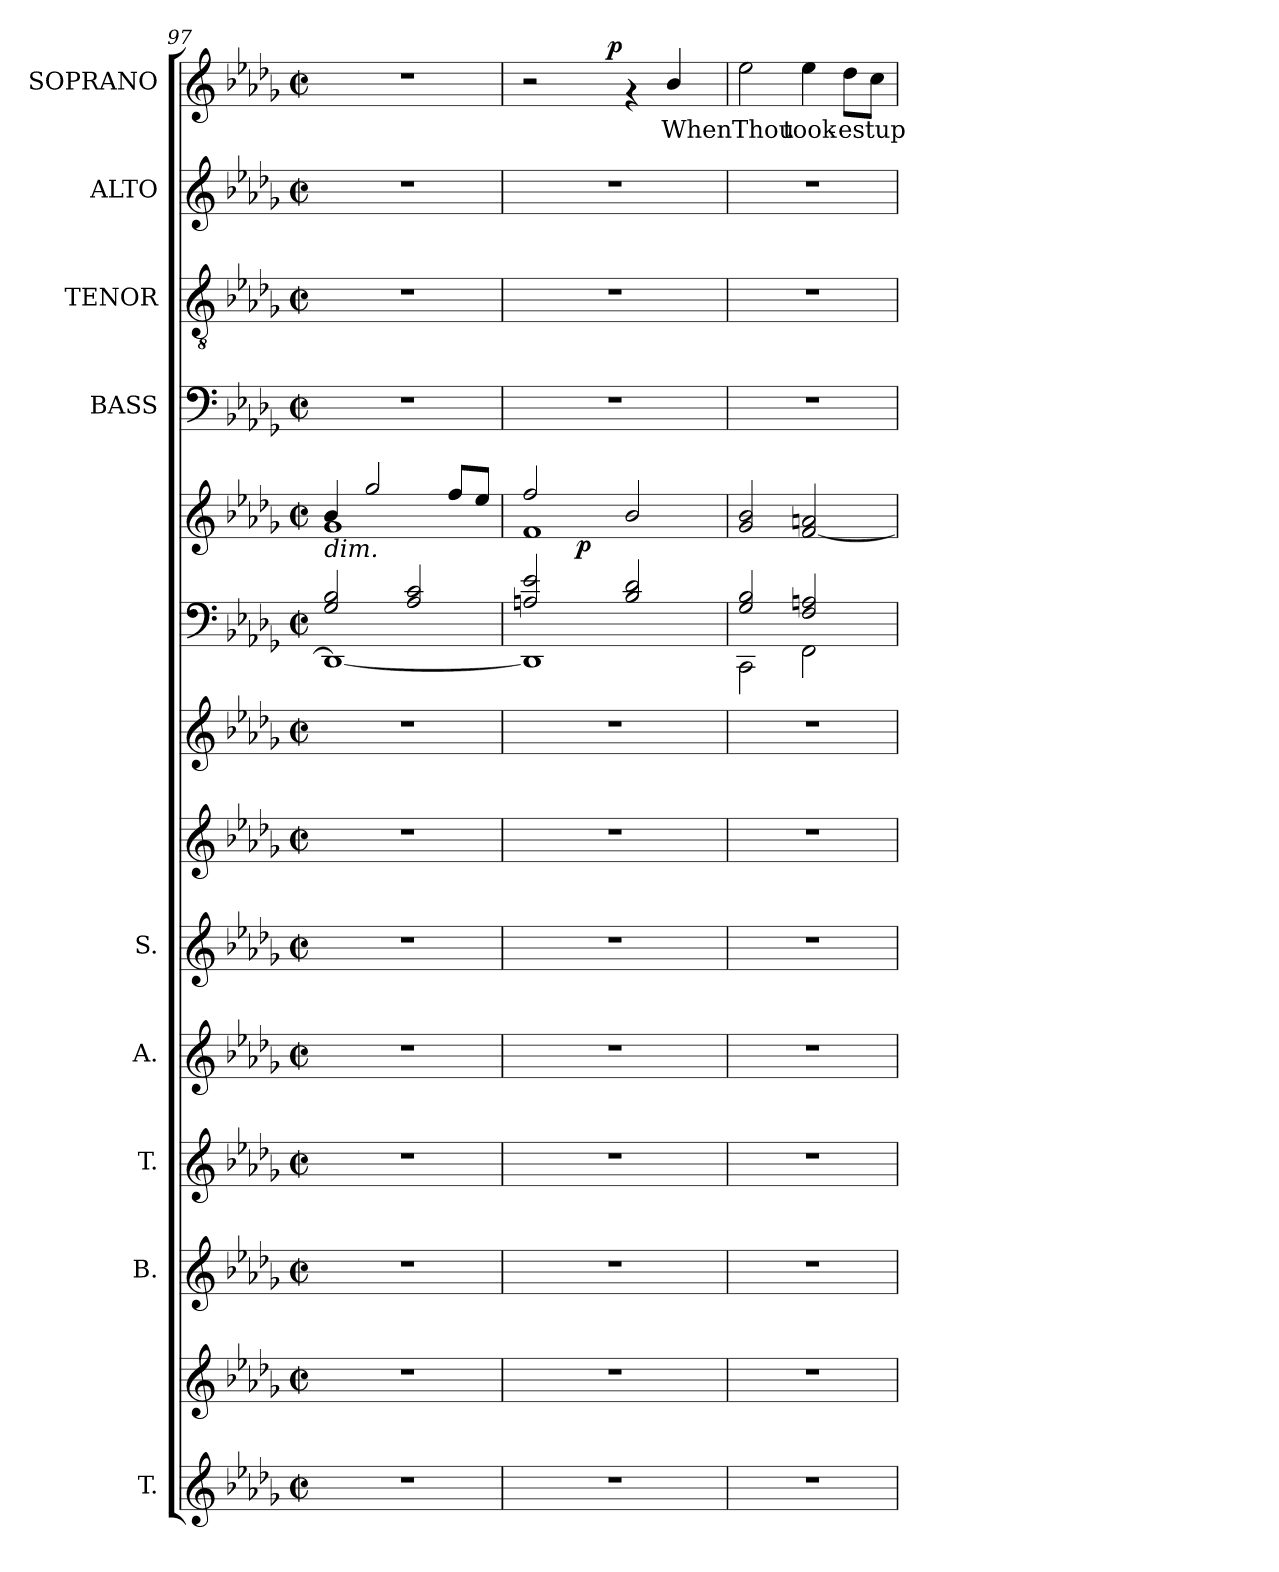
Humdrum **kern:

**kern	**kern	**kern	**kern	**kern	**kern	**kern	**kern	**kern	**kern	**dynam	**kern	**kern	**kern	**kern	**text	**dynam
*part13	*part13	*part12	*part11	*part10	*part9	*part8	*part7	*part6	*part5	*part5	*part4	*part3	*part2	*part1	*part1	*part1
*staff14	*staff13	*staff12	*staff11	*staff10	*staff9	*staff8	*staff7	*staff6	*staff5	*staff5	*staff4	*staff3	*staff2	*staff1	*staff1	*staff1
*I"T.	*	*I"B.	*I"T.	*I"A.	*I"S.	*	*	*	*	*	*I"BASS	*I"TENOR	*I"ALTO	*I"SOPRANO	*	*
*	*	*	*	*	*	*	*	*	*	*	*I'B.	*I'T.	*I'A.	*I'S.	*	*
*clefG2	*clefG2	*clefG2	*clefG2	*clefG2	*clefG2	*clefG2	*clefG2	*clefF4	*clefG2	*	*clefF4	*clefGv2	*clefG2	*clefG2	*	*
*k[b-e-a-d-g-]	*k[b-e-a-d-g-]	*k[b-e-a-d-g-]	*k[b-e-a-d-g-]	*k[b-e-a-d-g-]	*k[b-e-a-d-g-]	*k[b-e-a-d-g-]	*k[b-e-a-d-g-]	*k[b-e-a-d-g-]	*k[b-e-a-d-g-]	*	*k[b-e-a-d-g-]	*k[b-e-a-d-g-]	*k[b-e-a-d-g-]	*k[b-e-a-d-g-]	*	*
*D-:	*D-:	*D-:	*D-:	*D-:	*D-:	*D-:	*D-:	*D-:	*D-:	*	*D-:	*D-:	*D-:	*D-:	*	*
*M2/2	*M2/2	*M2/2	*M2/2	*M2/2	*M2/2	*M2/2	*M2/2	*M2/2	*M2/2	*	*M2/2	*M2/2	*M2/2	*M2/2	*	*
*met(c|)	*met(c|)	*met(c|)	*met(c|)	*met(c|)	*met(c|)	*met(c|)	*met(c|)	*met(c|)	*met(c|)	*	*met(c|)	*met(c|)	*met(c|)	*met(c|)	*	*
=97	=97	=97	=97	=97	=97	=97	=97	=97	=97	=97	=97	=97	=97	=97	=97	=97
*	*	*	*	*	*	*	*	*^	*^	*	*	*	*	*	*	*
!	!	!	!	!	!	!	!	!	!	!LO:TX:b:i:t=dim.	!	!	!	!	!	!	!	!
1r	1r	1r	1r	1r	1r	1r	1r	2G-/ 2B-/	1DD-_	4b-/	1g-	.	1r	1r	1r	1r	.	.
.	.	.	.	.	.	.	.	.	.	2gg-/	.	.	.	.	.	.	.	.
.	.	.	.	.	.	.	.	2A-/ 2c/	.	.	.	.	.	.	.	.	.	.
.	.	.	.	.	.	.	.	.	.	8ff/L	.	.	.	.	.	.	.	.
.	.	.	.	.	.	.	.	.	.	8ee-/J	.	.	.	.	.	.	.	.
=98	=98	=98	=98	=98	=98	=98	=98	=98	=98	=98	=98	=98	=98	=98	=98	=98	=98	=98
*	*	*	*	*	*	*	*	*	*	*	*^	*	*	*	*	*^	*	*
1r	1r	1r	1r	1r	1r	1r	1r	2An/ 2e-/	1DD-]	2ff/	1f	4ryy	.	1r	1r	1r	2r	4..ryy	.	.
.	.	.	.	.	.	.	.	.	.	.	.	32ryy	.	.	.	.	.	.	.	.
!	!	!	!	!	!	!	!	!	!	!	!	!	!LO:DY:b	!	!	!	!	!	!	!
.	.	.	.	.	.	.	.	.	.	.	.	2ryy	p	.	.	.	.	.	.	.
!	!	!	!	!	!	!	!	!	!	!	!	!	!	!	!	!	!	!	!	!LO:DY:a
.	.	.	.	.	.	.	.	.	.	.	.	.	.	.	.	.	.	2ryy	.	p
.	.	.	.	.	.	.	.	2B-/ 2d-/	.	2b-/	.	.	.	.	.	.	4rf	.	.	.
!	!	!	!	!	!	!	!	!	!	!	!	!	!	!	!	!	!	!	!LO:LY:b	!
.	.	.	.	.	.	.	.	.	.	.	.	.	.	.	.	.	4b-/	.	WhenThou	.
.	.	.	.	.	.	.	.	.	.	.	.	8..ryy	.	.	.	.	.	.	.	.
.	.	.	.	.	.	.	.	.	.	.	.	.	.	.	.	.	.	16ryy	.	.
*	*	*	*	*	*	*	*	*	*	*v	*v	*v	*	*	*	*	*v	*v	*	*
=99	=99	=99	=99	=99	=99	=99	=99	=99	=99	=99	=99	=99	=99	=99	=99	=99	=99
1r	1r	1r	1r	1r	1r	1r	1r	2G-/ 2B-/	2CC\	2g-/ 2b-/	.	1r	1r	1r	2ee-\	.	.
!	!	!	!	!	!	!	!	!	!	!	!	!	!	!	!	!LO:LY:b	!
.	.	.	.	.	.	.	.	2F/ 2An/	2FF\	[<2f/ 2an/	.	.	.	.	4ee-\	took-	.
!	!	!	!	!	!	!	!	!	!	!	!	!	!	!	!	!LO:LY:b	!
.	.	.	.	.	.	.	.	.	.	.	.	.	.	.	8dd-\L	-estup-	.
.	.	.	.	.	.	.	.	.	.	.	.	.	.	.	8cc\J	.	.
*	*	*	*	*	*	*	*	*v	*v	*	*	*	*	*	*	*	*
=	=	=	=	=	=	=	=	=	=	=	=	=	=	=	=	=
*-	*-	*-	*-	*-	*-	*-	*-	*-	*-	*-	*-	*-	*-	*-	*-	*-
